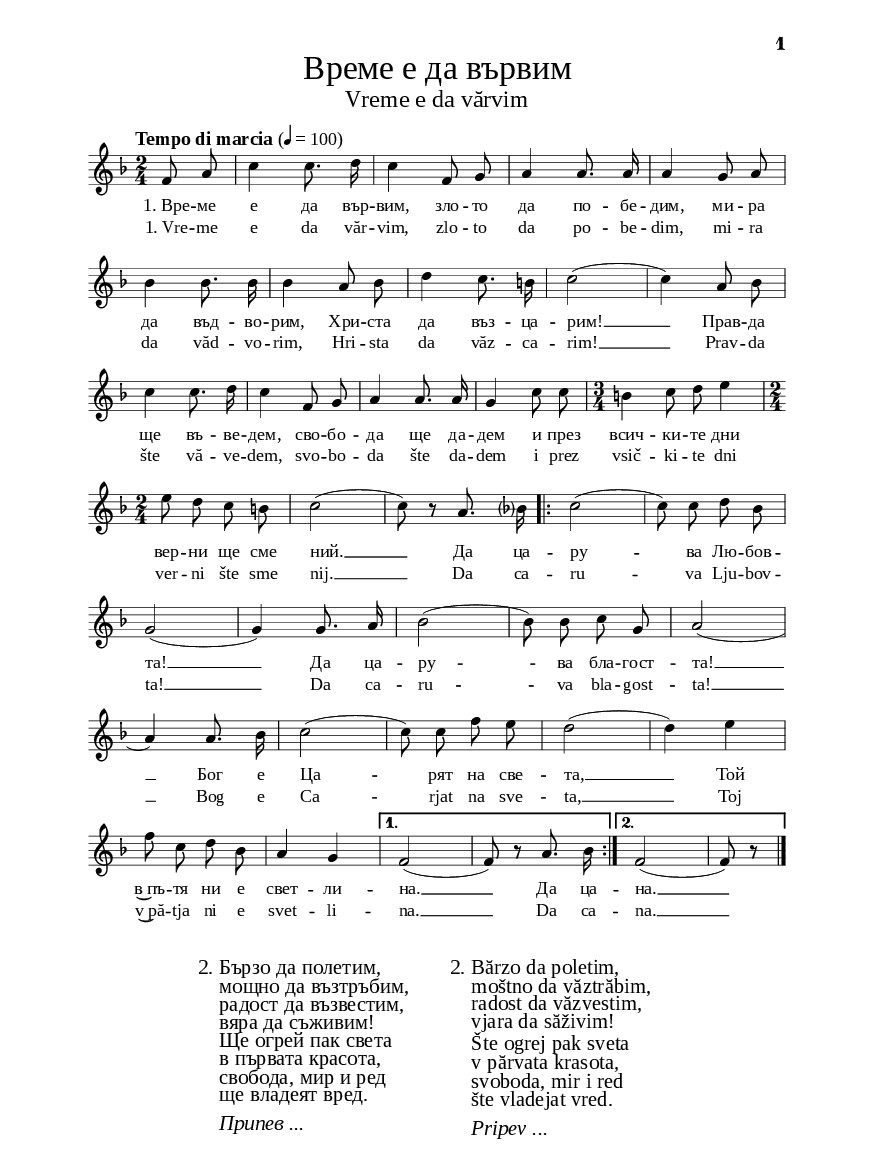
\version "2.24.3"

% include paper part and global functions
\include "include/globals.ily"

\bookpart {
  \label #'ref042
  \tocItem \markup "Време е да вървим – Vreme e da vărvim"
  \include "include/bookpart-paper.ily"
  \score {
    \include "include/score-layout.ily"

    \new Voice \absolute  {
      \clef treble
      \key f \major
      \time 2/4
      \tempoFunc "Tempo di marcia" 4 "100"
      \autoBeamOff
      \partial 4

      f'8 a'8 | c''4 c''8. d''16 |  c''4 f'8 g'8 | a'4 a'8. a'16 | a'4 g'8 a'8  \break

      bes'4 bes'8. bes'16 | bes'4 a'8 bes'8 | d''4 c''8. b'16 | c''2 (| c''4) a'8 bes'8 | \break

      c''4 c''8. d''16 | c''4 f'8 g'8 | a'4 a'8. a'16 | g'4 c''8 c''8 | \time 3/4 b'4 c''8 d''8 e''4| \break


      \time 2/4 e''8 d''8 c''8 b'8 | c''2 (| c''8) r8 a'8. bes'?16 | \repeat volta 2 {
        c''2 (| c''8) c''8 d''8 bes'8  |\break

        g'2 (| g'4 ) g'8. a'16| bes'2 ( |  bes'8 ) bes'8 c''8 g'8|   a'2 ( | \break

        a'4 ) a'8. bes'16| c''2 ( | c''8 ) c''8 f''8 e''8 | d''2 (|d''4 ) e''4 \break

        f''8 c''8 d''8 bes'8 | a'4 g'4 |
      } \alternative { { f'2 ( | f'8 ) r8 a'8. bes'16 | } { f'2 (| f' 8 ) r8 \bar "|." \break } }

    }

    \addlyrics {
      "1. Вре" -- ме е да вър -- вим, зло -- то да по -- бе -- дим, ми -- ра
      да въд -- во -- рим, Хри -- ста да въз -- ца -- рим! __   Прав -- да
      ще въ -- ве -- дем, сво -- бо -- да ще да -- дем и през всич -- ки -- те
      дни вер -- ни ще сме ний. __  Да ца -- ру -- ва Лю -- бов -- та! __
      Да ца -- ру -- ва бла -- гост -- та! __
      Бог е Ца -- рят на све -- та, __  Той в~пъ -- тя ни е свет -- ли  -- на. __ Да ца -- на. __
    }

    \addlyrics {
      "1. Vre" -- me e da văr -- vim, zlo -- to da po -- be -- dim, mi -- ra
      da văd -- vo -- rim, Hri -- sta da văz -- ca -- rim! __   Prav -- da
      šte vă -- ve -- dem, svo -- bo -- da šte da -- dem i prez vsič -- ki -- te
      dni ver -- ni šte sme nij. __  Da ca -- ru -- va Lju -- bov -- ta! __
      Da ca -- ru -- va bla -- gost -- ta! __
      Bog e Ca -- rjat na sve -- ta, __  Toj v~pă -- tja ni e svet -- li  -- na. __ Da ca -- na. __
    }

    \header {
      title = \titleFunc "Време е да вървим" "Vreme e da vărvim"
    }

    \midi{}

  } % score

  \markup \empty-two

  \markup \abs-fontsize #10 {
    \hspace #15
    \override #`(baseline-skip . ,bgCoupletBaselineSkip)
    \column {

      \line { 2. Бързо да полетим, }
      \line {   "   " мощно да възтръбим, }
      \line {   "   " радост да възвестим,  }
      \line {   "   " вяра да съживим! }
      \line {  "   " Ще огрей пак света }
      \line {   "   " в първата красота, }
      \line {   "   " свобода, мир и ред  }
      \line {   "   " ще владеят вред. }
      \vspace #0.5
      \line { "   " \italic {Припев ... } }
    }

    \hspace #5
    \override #`(baseline-skip . ,bgCoupletBaselineSkip)
    \column {

      \line { 2. Bărzo da poletim, }
      \line {   "   " moštno da văztrăbim, }
      \line {   "   " radost da văzvestim,  }
      \line {   "   " vjara da săživim! }
      \line {  "   " Šte ogrej pak sveta }
      \line {   "   " v părvata krasota, }
      \line {   "   " svoboda, mir i red  }
      \line {   "   " šte vladejat vred. }
      \vspace #0.5
      \line { "   " \italic {Pripev ... } }
    }
    %column
  } % markup


  % include foreign translation(s) of the song
  \version "2.24.4"

\markup \fill-line { \fontsize #deTitleFontSize "Es ist Zeit, dass wir gehen" }
\markup \null
\markup \null
\markup \abs-fontsize #10 {
  \hspace #25
  \override #`(baseline-skip . ,deCoupletBaselineSkip)

  \column {

    \line { 1. Es ist Zeit, dass wir gehen, }

    \line { "   "dass wir das Böse besiegen, }

    \line { "   "dass wir den Frieden wiederherstellen,}

    \line { "   "dass wir Christus zum König machen! }

    \line { "   "Gerechtigkeit werden wir einführen, }

    \line { "   "Freiheit werden wir geben, }

    \line { "   "und an allen Tagen}

    \line { "   "werden wir treu sein.}
     \vspace #0.5

    \line { "   " \italic { Refrain:}  }

    \line { "   "Möge die Liebe herrschen, }

    \line { "   "möge die Güte herrschen!}

    \line { "   "Gott ist der König der Welt; }

    \line { "   "Er ist das Licht auf unserem Weg.}
      \vspace #0.5
   

    \line { 2. "" Schnell, lasst uns losfliegen, }

    \line { "   "mächtig posaunen, }

    \line { "   "lasst uns die Freude verkünden,}

    \line { "   "den Glauben wiederbeleben!}

    \line { "   "Die Welt wird wieder erstrahlen}

    \line { "   "in der ersten Schönheit, }

    \line { "   "Freiheit, Frieden und Ordnung}

    \line { "   " werden überall walten!}
    \vspace #0.5

    \line { "   " \italic { Refrain ... }  }

  }

}


} % bookpart
